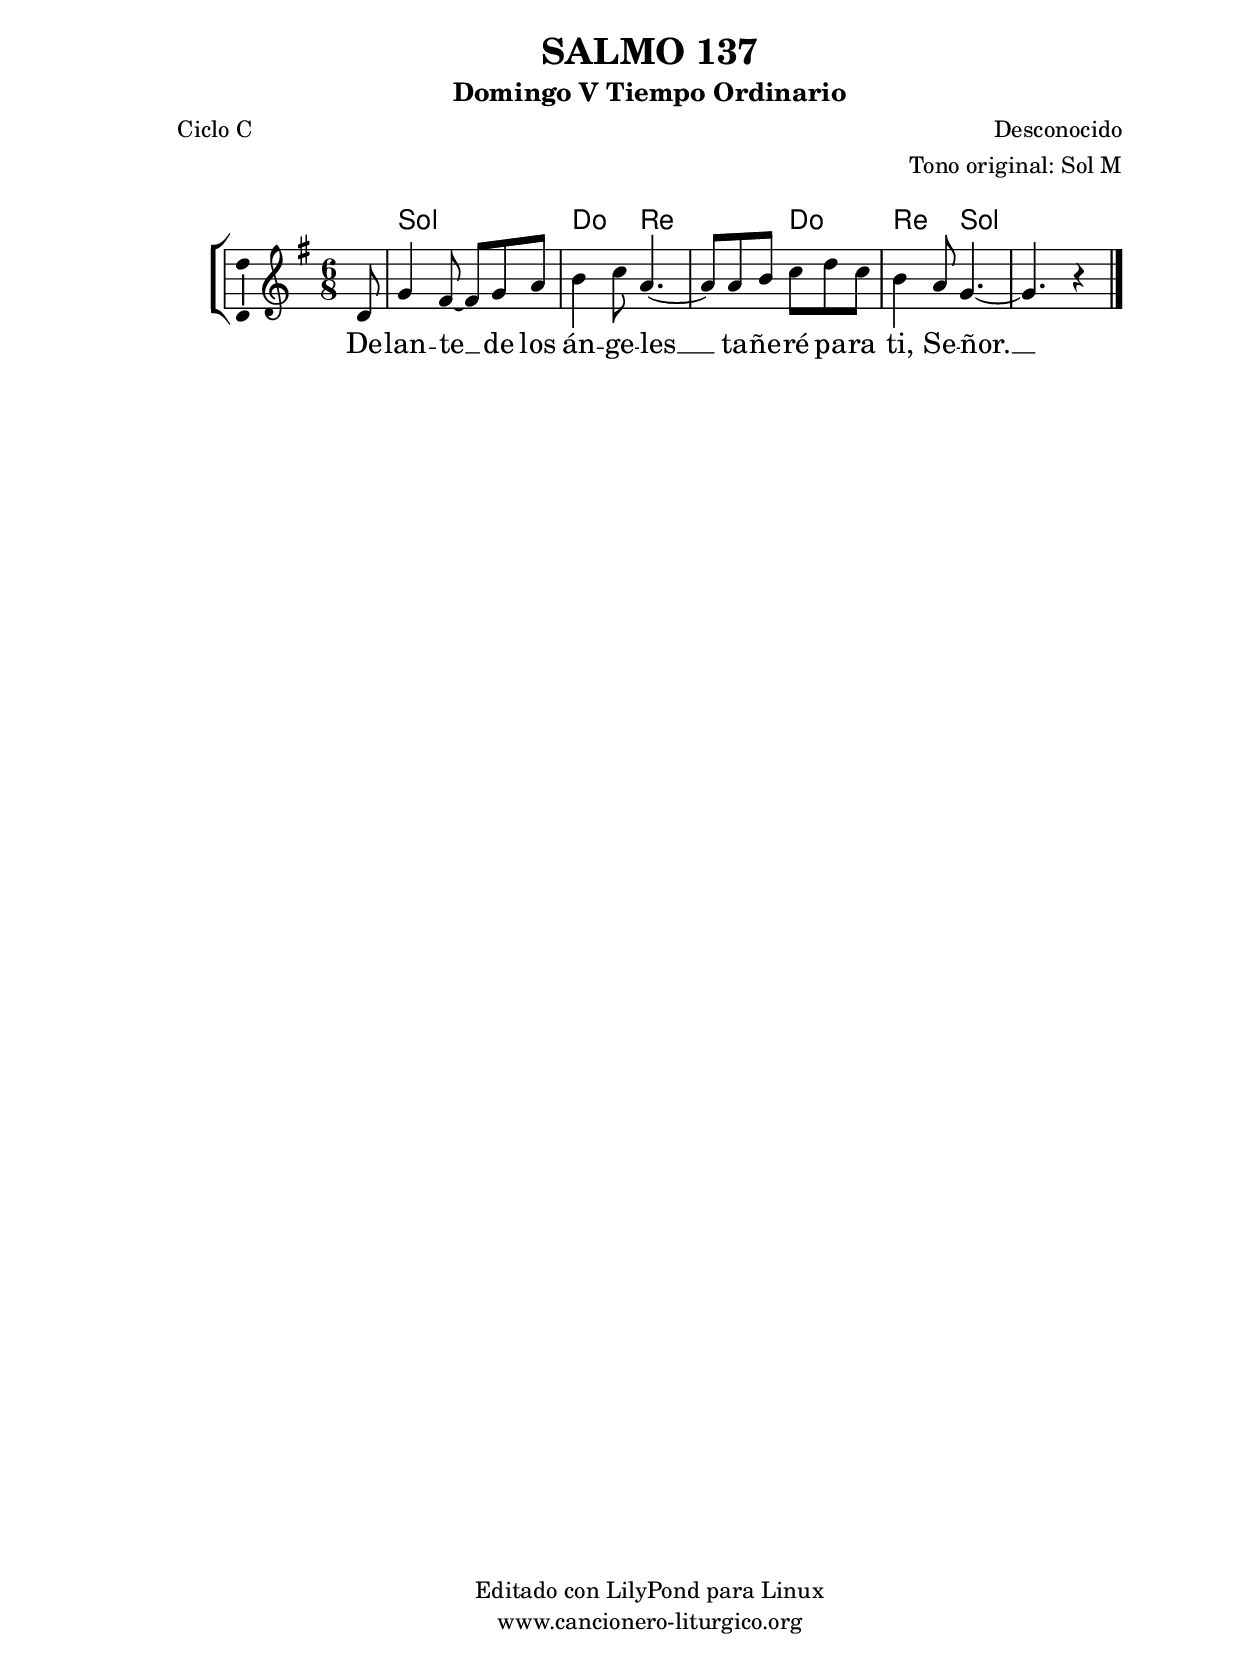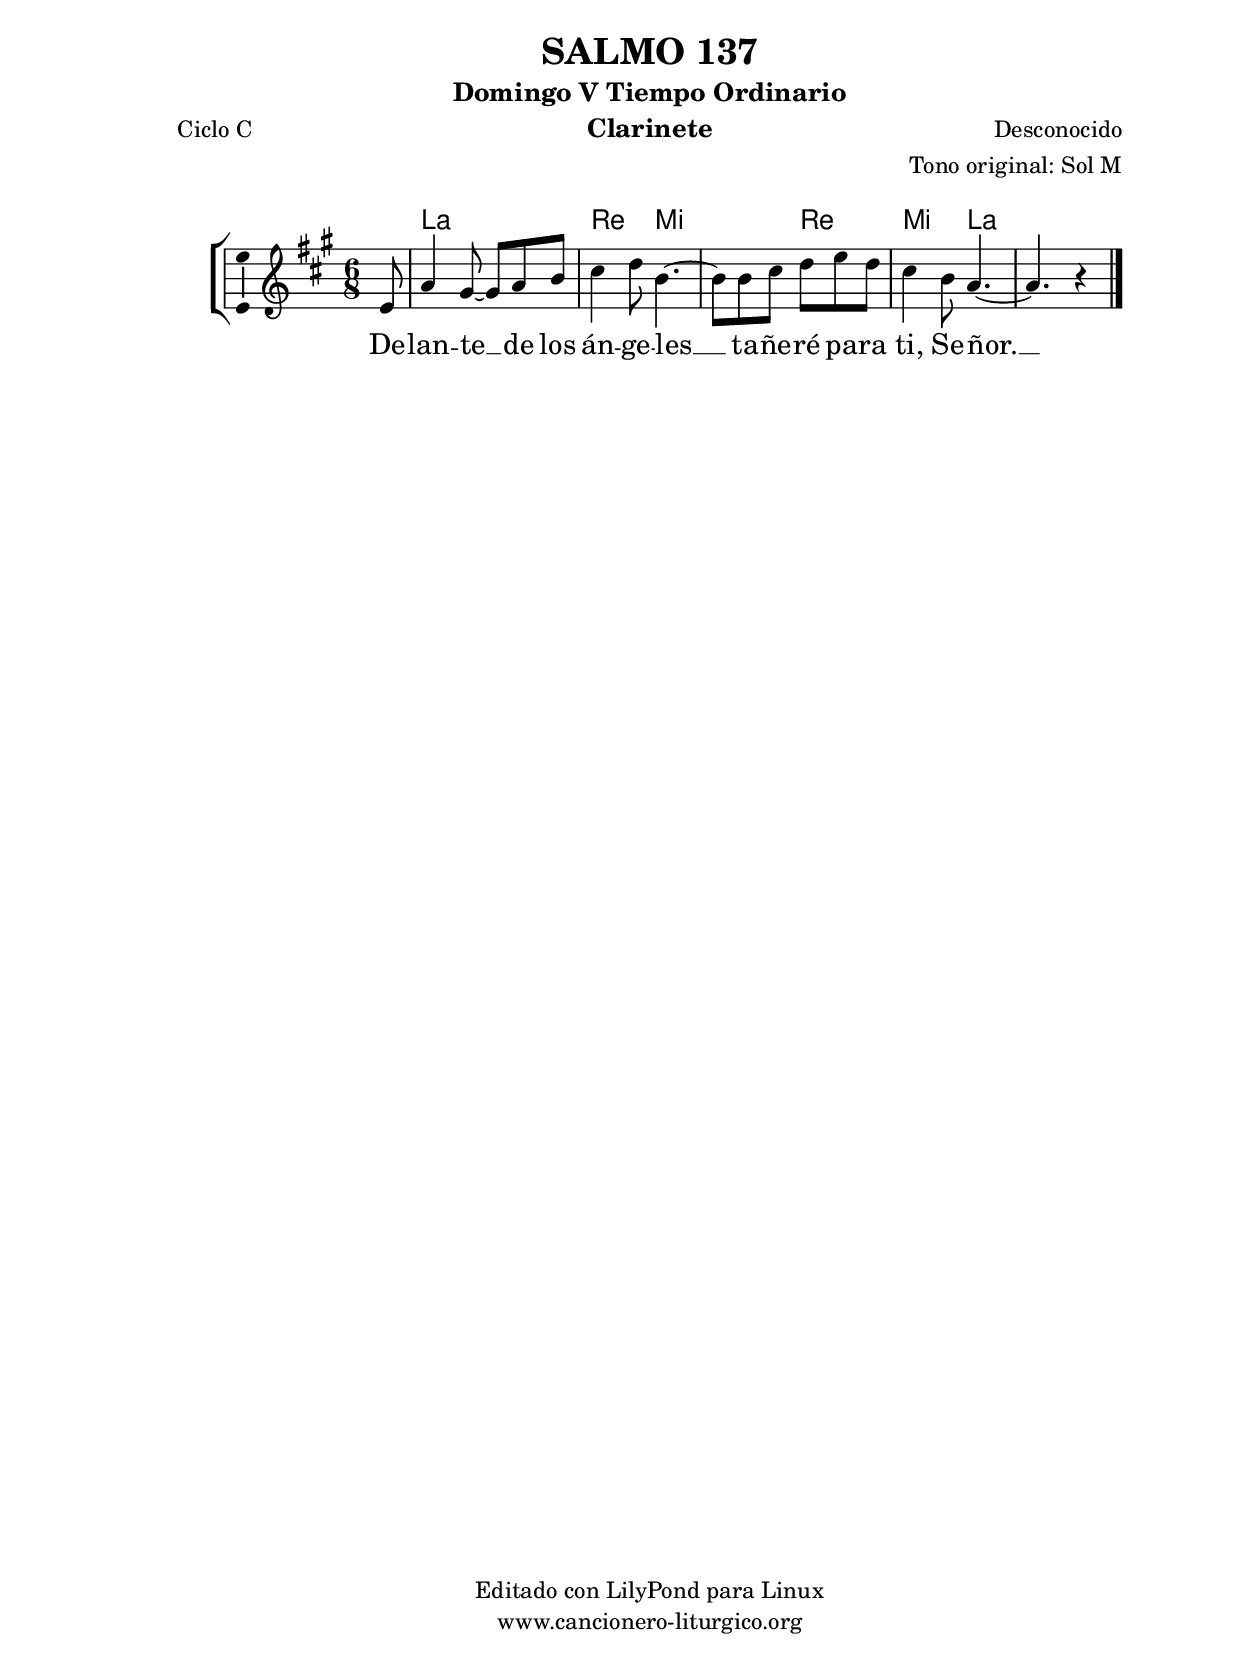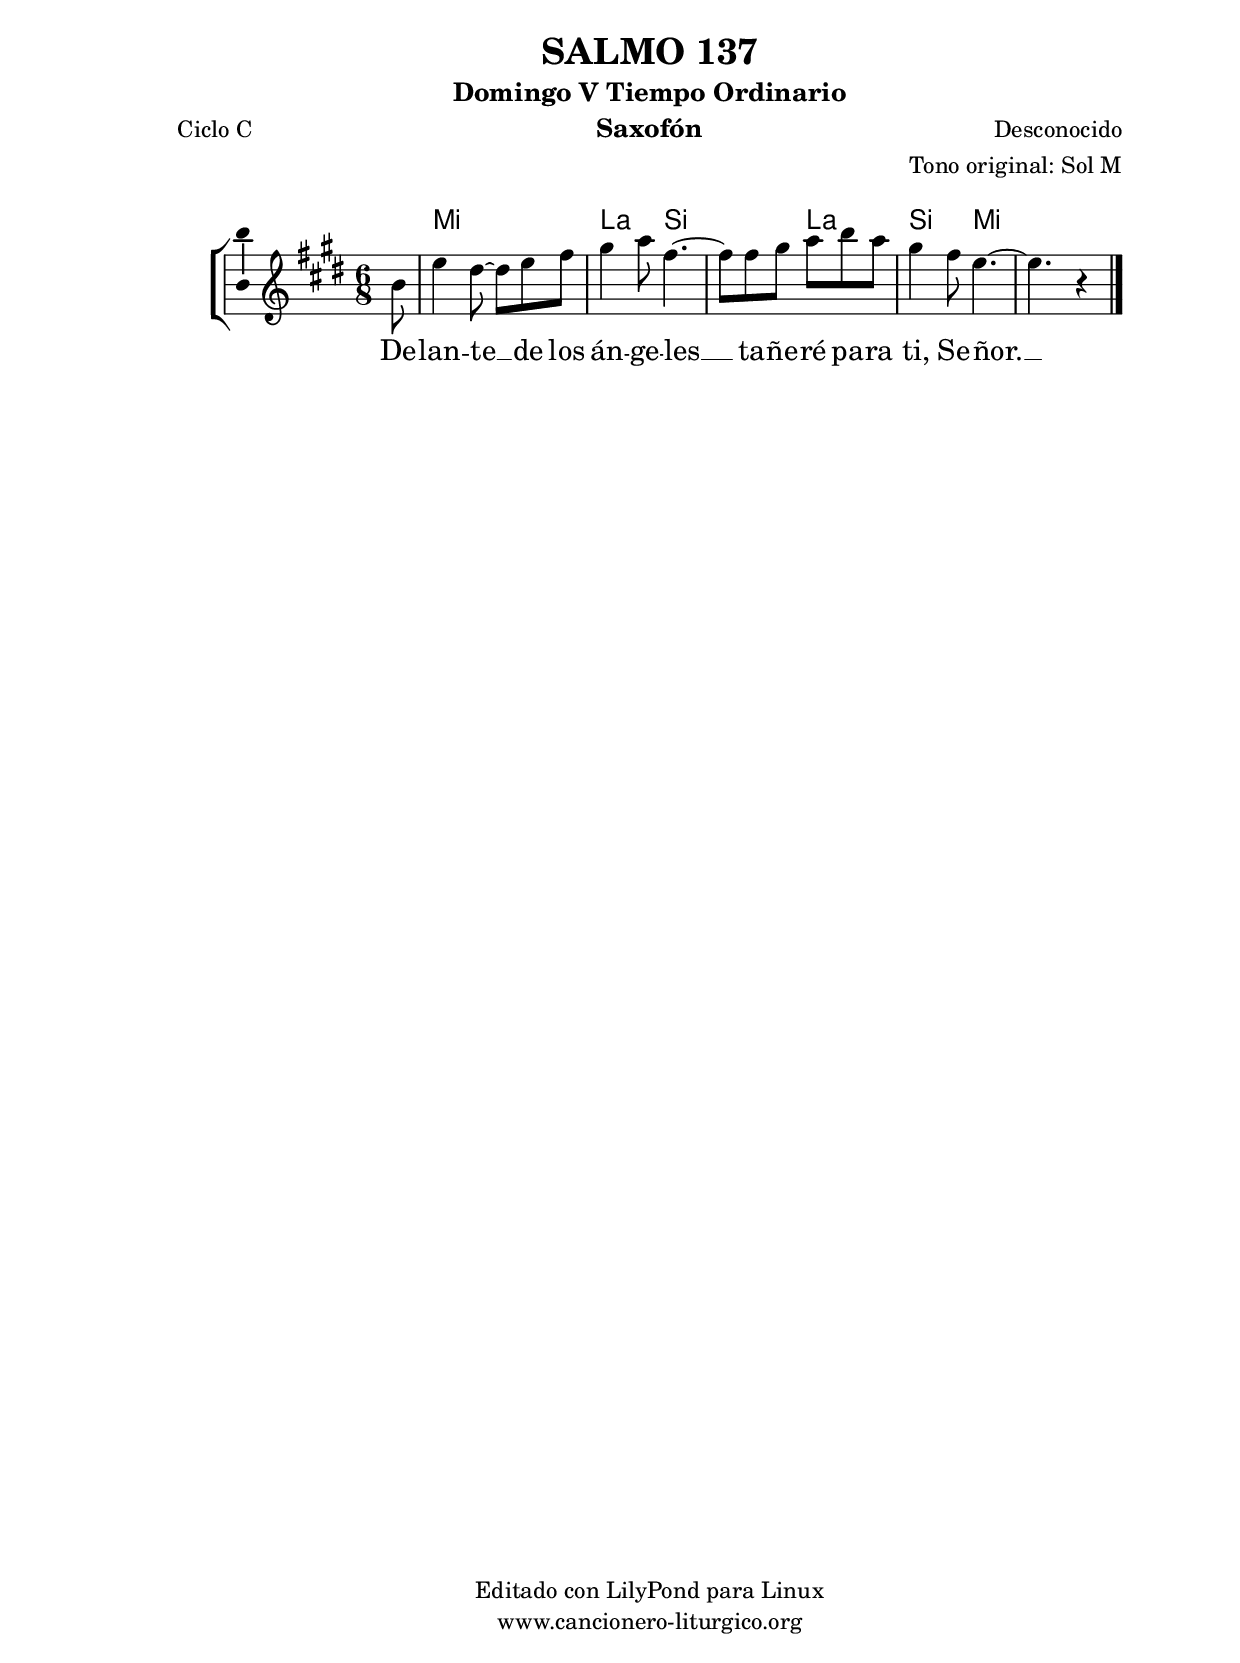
%
%para convertir .midi en .wav:
%timidity filename.midi -Ow -o finename.wav
%
%
%Para convertir de .wav a .mp3:
%lame -h -m j filename.wav
%
%
%para escuchar el midi:
%timidity nombrefichero.midi
%


%versión de lilypond para la que se ha escrito esta partitura:
\version "2.16.0"

	%Tamaño papel
	#(set-default-paper-size "a4")
	%Tamaño partitura
	#(set-global-staff-size 20)
	%No responde al pulsar sobre una nota
	#(ly:set-option 'point-and-click #f)

%parámetros del encabezamiento:
\header {
	title = "SALMO 137"
	subtitle = "Domingo V Tiempo Ordinario"
	composer = "Desconocido"
	poet = "Ciclo C"
	meter = ""
	arranger = "Tono original: Sol M"
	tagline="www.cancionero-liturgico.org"
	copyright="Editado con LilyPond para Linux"
	tiempo = "Ordinario"
	usos = "Salmo"
	letra = "Delante de los ángeles tañeré para ti, Señor."
	}

%parámetros asociados al papel:
\paper  {
	oddHeaderMarkup = \markup {\fill-line { \on-the-fly #not-first-page \fromproperty #'header:title \on-the-fly #not-first-page \fromproperty #'header:composer }}
	evenHeaderMarkup = \markup {\fill-line { \fromproperty #'header:composer \fromproperty #'header:title }}
	#(set-paper-size "a4")
	print-page-number = ##f
	first-page-number = 1
	print-first-page-number = ##f
%	head-separation = 3.0 \cm
	top-margin = 2.0 \cm
	bottom-margin = 0.5\cm
%%%	bottom-margin = -1.0\cm
	left-margin = 3.0 \cm
	line-width = 16.0 \cm 
	indent = 8\mm
	interscoreline = 2.\mm
	between-system-space = 15\mm
%	para que las partituras no llenen la hoja:
	ragged-bottom = ##t
%	idem para la última hoja:
	ragged-last-bottom = ##f
%	para que las partituras llenen el ancho del papel:
	ragged-last = ##f
	after-title-space = 2.5 \cm
%page-count=1
%system-count=8

	%Flexible Vertical Spacing
%	markup-markup-spacing =
%	#'((basic-distance . 15) (minimum-distance . 15) (padding . 3))
	markup-system-spacing =
	#'((basic-distance . 15) (minimum-distance . 15) (padding . 3))
	system-system-spacing =
	#'((basic-distance . 15) (minimum-distance . 15) (padding . 3))
	score-system-spacing =
	#'((basic-distance . 15) (minimum-distance . 15) (padding . 5))
%	top-system-spacing = % header
%	#'((basic-distance . 8) (minimum-distance . 0) (padding . 3))
%	top-markup-spacing =
%	#'((basic-distance . 20) (minimum-distance . 20) (padding . 3))
	last-bottom-spacing = % footer
	#'((basic-distance . 5) (minimum-distance . 5) (padding . 3))
%	score-markup-spacing =
%	#'((basic-distance . 16) (minimum-distance . 13) (padding . 3))

	}


%parámetros que afectan a toda la partitura:
global =  {
	%clave de sol (G):
	\clef G
	%armadura:
%	\transpose  d c
	\key g \major
	\tempo 4=80
	\set Score.tempoHideNote = ##t
	}


acordes = {
	\italianChords
	\chordmode {
%	\transpose  d c
{
s8
g2. c4. d2. c4. d g2.
	}
	}
}


melodia = 
%	\transpose  d c
{
	\relative c'{
\time 6/8

\partial8
d8
g4 fis8~fis g a
b4 c8 a4.~
a8 a b c d c
b4 a8 g4.~
g4. r4 %s8

	\bar "|."
	}
	}


texto = \lyricmode {
De -- lan -- te __ de los án -- ge -- les __
ta -- ñe -- ré pa -- ra ti, Se -- ñor. __
	}


acordesStaff = \context ChordNames = acordesStaff <<
	\set chordChanges = ##t
	\acordes
	>>


vozStaff = \context Voice = vozStaff
\with {\consists "Ambitus_engraver"}
<<
%	\set Staff.instrumentName = ""
%	\set Staff.shortInstrumentName = ""
%	\set Staff.midiInstrument = #"clarinet"
%	\set Staff.midiInstrument = #"cello"
%	\set Staff.midiInstrument = #"flute"
	\set Staff.midiInstrument = #"electric guitar (jazz)"
%	\set Staff.midiInstrument = #"english horn"
%	\set Staff.midiInstrument = #"violin"
%	\set Staff.midiInstrument = #"glockenspiel"
	\set Staff.midiMinimumVolume = #0.7
	\set Staff.midiMaximumVolume = #0.9
	\global
	\melodia
	>>


textoStaff = \context Lyrics = textoStaff <<
	\lyricsto vozStaff \texto
	>>

\book {
	\score {
		\context ChoirStaff {
			\override StaffGroup.SystemStartBracket #'collapse-height = #1
			\override Score.SystemStartBar #'collapse-height = #1
			<<
			\acordesStaff
			\vozStaff
			\textoStaff
			>>
			}
		\layout {
	    		\context {
				\Lyrics
				\override LyricText #'font-size = #2
				}
	   		 \context {
				\Score
				%fontSize = #3
				\override StaffSymbol #'staff-space = #(magstep +3)
				%\override Beam #'thickness = #0.55
				%\override SpacingSpanner #'spacing-increment = #1.0
				%\override Slur #'height-limit = #1.5
				}
			}
		}
	\score {
		\unfoldRepeats
		\context ChoirStaff {
			<<
			\acordesStaff
			\vozStaff
			>>
			}
		\midi {
	  		\context {
	  			\Score
				tempoWholesPerMinute = #(ly:make-moment 70 4)
				}
			}
		}
	}

%Partitura para clarinete
#(define output-suffix "C")
\book {
	\header{
		instrument = "Clarinete"
		}
	\score {
		\context ChoirStaff {
			\override StaffGroup.SystemStartBracket #'collapse-height = #1
			\override Score.SystemStartBar #'collapse-height = #1
\transpose c d
			<<
			\acordesStaff
			\vozStaff
			\textoStaff
			>>
			}
		\layout {
	    		\context {
				\Lyrics
				\override LyricText #'font-size = #2
				}
	   		 \context {
				\Score
				%fontSize = #3
				\override StaffSymbol #'staff-space = #(magstep +3)
				%\override Beam #'thickness = #0.55
				%\override SpacingSpanner #'spacing-increment = #1.0
				%\override Slur #'height-limit = #1.5
				}
			}
		}
	}

%Partitura para saxofón
#(define output-suffix "S")
\book {
	\header{
		instrument = "Saxofón"
		}
	\score {
		\context ChoirStaff {
			\override StaffGroup.SystemStartBracket #'collapse-height = #1
			\override Score.SystemStartBar #'collapse-height = #1
\transpose c a
			<<
			\acordesStaff
			\vozStaff
			\textoStaff
			>>
			}
		\layout {
	    		\context {
				\Lyrics
				\override LyricText #'font-size = #2
				}
	   		 \context {
				\Score
				%fontSize = #3
				\override StaffSymbol #'staff-space = #(magstep +3)
				%\override Beam #'thickness = #0.55
				%\override SpacingSpanner #'spacing-increment = #1.0
				%\override Slur #'height-limit = #1.5
				}
			}
		}
	}

